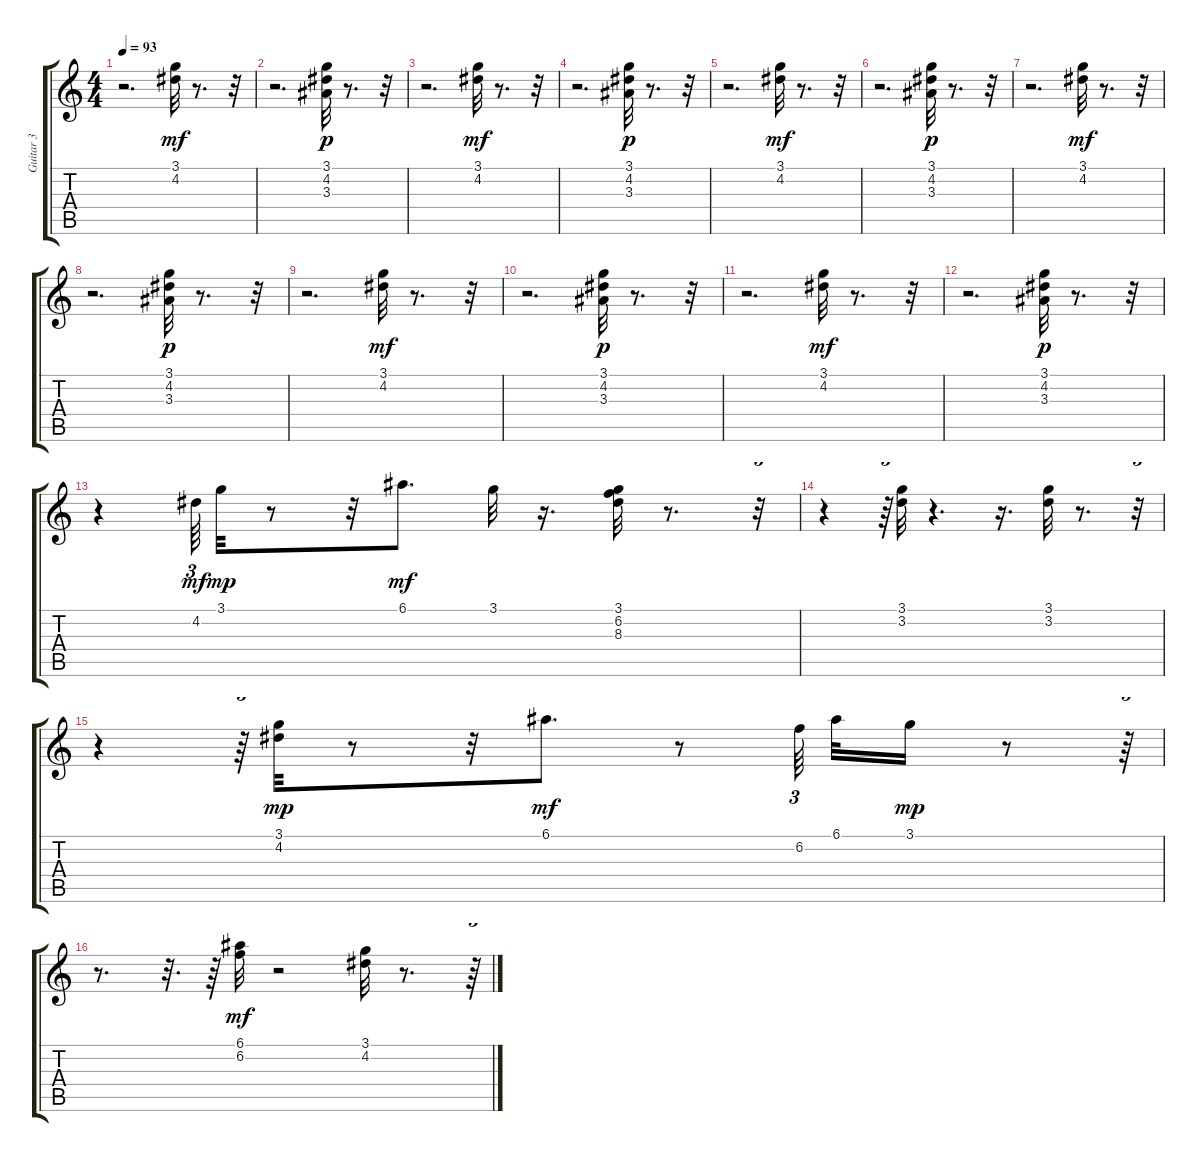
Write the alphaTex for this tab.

\track ("Guitar 3" "Guitar 3") {instrument electricguitarmuted}
\staff {score tabs}
\tuning (E4 B3 G3 D3 A2 E2) {hide}
\ts (4 4)
\tempo 93
\clef g2
\ks c
r.2{d dy p} (3.1 4.2).32{dy mf} r.8{d} r.32 |
r.2{d} (3.1 4.2 3.3).32{dy p} r.8{d} r.32 |
r.2{d} (3.1 4.2).32{dy mf} r.8{d} r.32 |
r.2{d} (3.1 4.2 3.3).32{dy p} r.8{d} r.32 |
r.2{d} (3.1 4.2).32{dy mf} r.8{d} r.32 |
r.2{d} (3.1 4.2 3.3).32{dy p} r.8{d} r.32 |
r.2{d} (3.1 4.2).32{dy mf} r.8{d} r.32 |
r.2{d} (3.1 4.2 3.3).32{dy p} r.8{d} r.32 |
r.2{d} (3.1 4.2).32{dy mf} r.8{d} r.32 |
r.2{d} (3.1 4.2 3.3).32{dy p} r.8{d} r.32 |
r.2{d} (3.1 4.2).32{dy mf} r.8{d} r.32 |
r.2{d} (3.1 4.2 3.3).32{dy p} r.8{d} r.32 |
r.4 4.2.64{tu (3 2) dy mf} 3.1.32{dy mp} r.8 r.32 6.1.8{d dy mf} 3.1.32 r.16{d} (3.1 6.2 8.3).32 r.8{d} r.32{tu (3 2)} |
r.4 r.64{tu (3 2)} (3.1 3.2).32 r.4{d} r.16{d} (3.1 3.2).32 r.8{d} r.32{tu (3 2)} |
r.4 r.64{tu (3 2)} (3.1 4.2).32{dy mp} r.8 r.32 6.1.8{d dy mf} r.8 6.2.64{tu (3 2) beam splitsecondary} 6.1.32 3.1.16{dy mp} r.8 r.64{tu (3 2)} |
r.8{d} r.32{d} r.64 (6.1 6.2).32{dy mf} r.2 (3.1 4.2).32 r.8{d} r.64{tu (3 2)}
